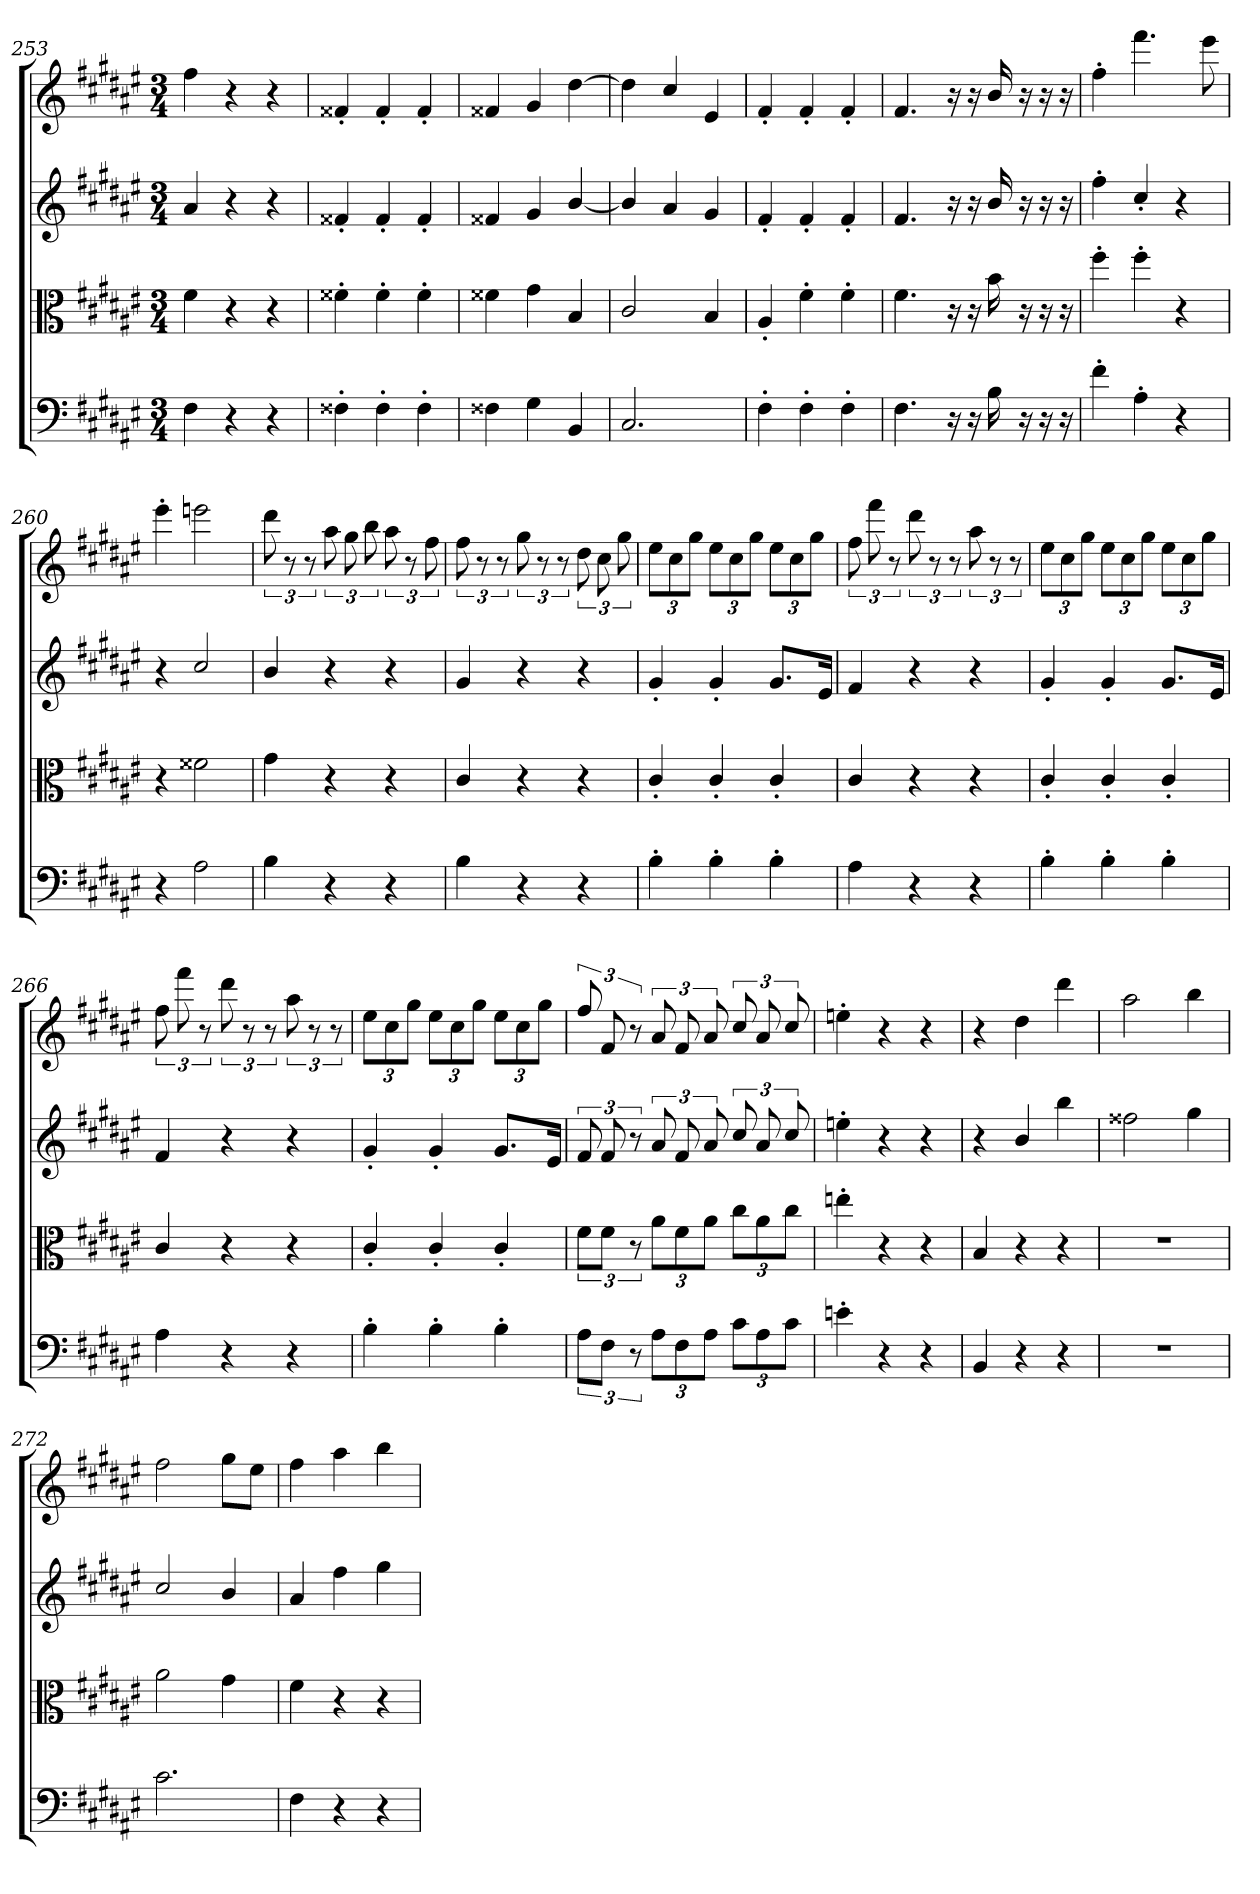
**kern	**kern	**kern	**kern
*part4	*part3	*part2	*part1
*staff4	*staff3	*staff2	*staff1
*clefF4	*clefC3	*clefG2	*clefG2
*k[f#c#g#d#a#e#]	*k[f#c#g#d#a#e#]	*k[f#c#g#d#a#e#]	*k[f#c#g#d#a#e#]
*F#:	*F#:	*F#:	*F#:
*M3/4	*M3/4	*M3/4	*M3/4
=253	=253	=253	=253
4F#\	4f#\	4a#/	4ff#\
4r	4r	4r	4r
4r	4r	4r	4r
=254	=254	=254	=254
4F##X'\	4f##X'\	4f##X'/	4f##X'/
4F##'\	4f##'\	4f##'/	4f##'/
4F##'\	4f##'\	4f##'/	4f##'/
=255	=255	=255	=255
4F##X\	4f##X\	4f##X/	4f##X/
4G#\	4g#\	4g#/	4g#/
4BB/	4B/	[4b/	[4dd#\
=256	=256	=256	=256
2.C#/	2c#/	4b/]	4dd#\]
.	.	4a#/	4cc#/
.	4B/	4g#/	4e#/
=257	=257	=257	=257
4F#'\	4A#'/	4f#'/	4f#'/
4F#'\	4f#'\	4f#'/	4f#'/
4F#'\	4f#'\	4f#'/	4f#'/
=258	=258	=258	=258
4.F#\	4.f#\	4.f#/	4.f#/
16r	16r	16r	16r
16r	16r	16r	16r
16B\	16b\	16b/	16b/
16r	16r	16r	16r
16r	16r	16r	16r
16r	16r	16r	16r
=259	=259	=259	=259
4f#'\	4ff#'\	4ff#'\	4ff#'\
4A#'\	4ff#'\	4cc#'/	4.fff#\
4r	4r	4r	.
.	.	.	8eee#\
=260	=260	=260	=260
4r	4r	4r	4eee#'\
2A#\	2f##X\	2cc#/	2eeen\
=261	=261	=261	=261
4B\	4g#\	4b/	12ddd#\
.	.	.	12r
.	.	.	12r
4r	4r	4r	12aa#\
.	.	.	12gg#\
.	.	.	12bb\
4r	4r	4r	12aa#\
.	.	.	12r
.	.	.	12ff#\
=262	=262	=262	=262
4B\	4c#/	4g#/	12ff#\
.	.	.	12r
.	.	.	12r
4r	4r	4r	12gg#\
.	.	.	12r
.	.	.	12r
4r	4r	4r	12dd#\
.	.	.	12cc#\
.	.	.	12gg#\
=263	=263	=263	=263
4B'\	4c#'/	4g#'/	12ee#\L
.	.	.	12cc#\
.	.	.	12gg#\J
4B'\	4c#'/	4g#'/	12ee#\L
.	.	.	12cc#\
.	.	.	12gg#\J
4B'\	4c#'/	8.g#/L	12ee#\L
.	.	.	12cc#\
.	.	.	12gg#\J
.	.	16e#/Jk	.
=264	=264	=264	=264
4A#\	4c#/	4f#/	12ff#\
.	.	.	12fff#\
.	.	.	12r
4r	4r	4r	12ddd#\
.	.	.	12r
.	.	.	12r
4r	4r	4r	12aa#\
.	.	.	12r
.	.	.	12r
=265	=265	=265	=265
4B'\	4c#'/	4g#'/	12ee#\L
.	.	.	12cc#\
.	.	.	12gg#\J
4B'\	4c#'/	4g#'/	12ee#\L
.	.	.	12cc#\
.	.	.	12gg#\J
4B'\	4c#'/	8.g#/L	12ee#\L
.	.	.	12cc#\
.	.	.	12gg#\J
.	.	16e#/Jk	.
=266	=266	=266	=266
4A#\	4c#/	4f#/	12ff#\
.	.	.	12fff#\
.	.	.	12r
4r	4r	4r	12ddd#\
.	.	.	12r
.	.	.	12r
4r	4r	4r	12aa#\
.	.	.	12r
.	.	.	12r
=267	=267	=267	=267
4B'\	4c#'/	4g#'/	12ee#\L
.	.	.	12cc#\
.	.	.	12gg#\J
4B'\	4c#'/	4g#'/	12ee#\L
.	.	.	12cc#\
.	.	.	12gg#\J
4B'\	4c#'/	8.g#/L	12ee#\L
.	.	.	12cc#\
.	.	.	12gg#\J
.	.	16e#/Jk	.
=268	=268	=268	=268
12A#\L	12f#\L	12f#/	12ff#/
12F#\J	12f#\J	12f#/	12f#/
12r	12r	12r	12r
12A#\L	12a#\L	12a#/	12a#/
12F#\	12f#\	12f#/	12f#/
12A#\J	12a#\J	12a#/	12a#/
12c#\L	12cc#\L	12cc#/	12cc#/
12A#\	12a#\	12a#/	12a#/
12c#\J	12cc#\J	12cc#/	12cc#/
=269	=269	=269	=269
4en'\	4een'\	4een'\	4een'\
4r	4r	4r	4r
4r	4r	4r	4r
=270	=270	=270	=270
4BB/	4B/	4r	4r
4r	4r	4b/	4dd#\
4r	4r	4bb\	4ddd#\
=271	=271	=271	=271
2.r	2.r	2ff##X\	2aa#\
.	.	4gg#\	4bb\
=272	=272	=272	=272
2.c#\	2a#\	2cc#/	2ff#\
.	4g#\	4b/	8gg#\L
.	.	.	8ee#\J
=273	=273	=273	=273
4F#\	4f#\	4a#/	4ff#\
4r	4r	4ff#\	4aa#\
4r	4r	4gg#\	4bb\
=	=	=	=
*-	*-	*-	*-
